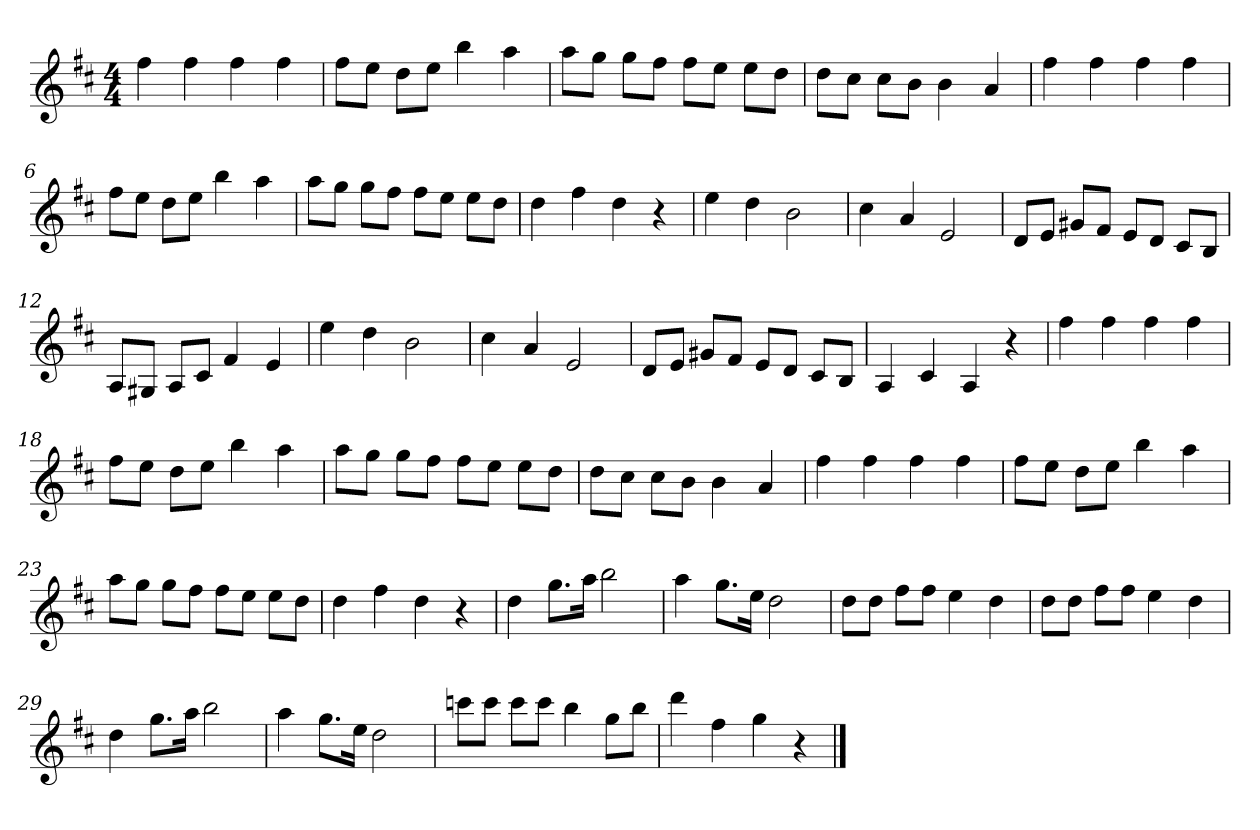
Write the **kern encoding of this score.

**kern
*part1
*staff1
*k[f#c#]
*M4/4
*MM120
=1
4ff#
4ff#
4ff#
4ff#
=2
8ff#L
8eeJ
8ddL
8eeJ
4bb
4aa
=3
8aaL
8ggJ
8ggL
8ff#J
8ff#L
8eeJ
8eeL
8ddJ
=4
8ddL
8cc#J
8cc#L
8bJ
4b
4a
=5
4ff#
4ff#
4ff#
4ff#
=6
8ff#L
8eeJ
8ddL
8eeJ
4bb
4aa
=7
8aaL
8ggJ
8ggL
8ff#J
8ff#L
8eeJ
8eeL
8ddJ
=8
4dd
4ff#
4dd
4r
=9
4ee
4dd
2b
=10
4cc#
4a
2e
=11
8dL
8eJ
8g#XL
8f#J
8eL
8dJ
8c#L
8BJ
=12
8AL
8G#XJ
8AL
8c#J
4f#
4e
=13
4ee
4dd
2b
=14
4cc#
4a
2e
=15
8dL
8eJ
8g#XL
8f#J
8eL
8dJ
8c#L
8BJ
=16
4A
4c#
4A
4r
=17
4ff#
4ff#
4ff#
4ff#
=18
8ff#L
8eeJ
8ddL
8eeJ
4bb
4aa
=19
8aaL
8ggJ
8ggL
8ff#J
8ff#L
8eeJ
8eeL
8ddJ
=20
8ddL
8cc#J
8cc#L
8bJ
4b
4a
=21
4ff#
4ff#
4ff#
4ff#
=22
8ff#L
8eeJ
8ddL
8eeJ
4bb
4aa
=23
8aaL
8ggJ
8ggL
8ff#J
8ff#L
8eeJ
8eeL
8ddJ
=24
4dd
4ff#
4dd
4r
=25
4dd
8.ggL
16aaJk
2bb
=26
4aa
8.ggL
16eeJk
2dd
=27
8ddL
8ddJ
8ff#L
8ff#J
4ee
4dd
=28
8ddL
8ddJ
8ff#L
8ff#J
4ee
4dd
=29
4dd
8.ggL
16aaJk
2bb
=30
4aa
8.ggL
16eeJk
2dd
=31
8cccnL
8cccJ
8cccL
8cccJ
4bb
8ggL
8bbJ
=32
4ddd
4ff#
4gg
4r
==
*-
